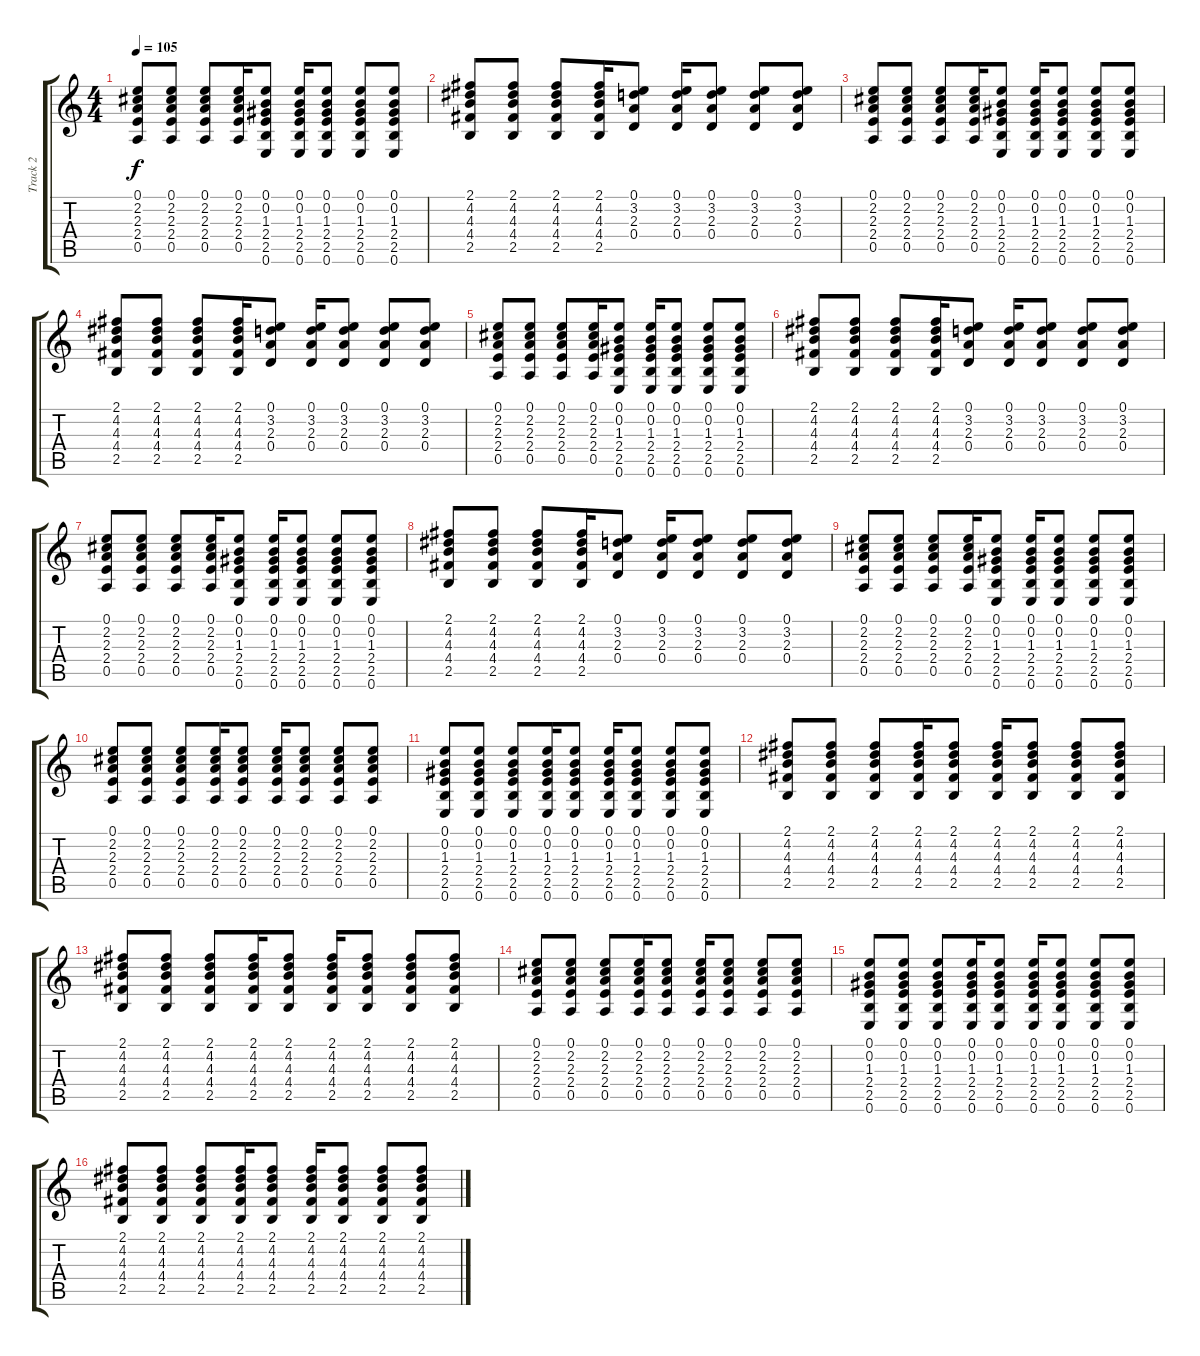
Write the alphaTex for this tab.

\track ("Track 2" "Track 2") {instrument overdrivenguitar}
\staff {score tabs}
\tuning (E4 B3 G3 D3 A2 E2) {hide}
\ts (4 4)
\tempo 105
\clef g2
\ks c
(0.1 2.2 2.3 2.4 0.5).8{dy f} (0.1 2.2 2.3 2.4 0.5).8 (0.1 2.2 2.3 2.4 0.5).8 (0.1 2.2 2.3 2.4 0.5).16 (0.1 0.2 1.3 2.4 2.5 0.6).8 (0.1 0.2 1.3 2.4 2.5 0.6).16 (0.1 0.2 1.3 2.4 2.5 0.6).8 (0.1 0.2 1.3 2.4 2.5 0.6).8 (0.1 0.2 1.3 2.4 2.5 0.6).8 |
(2.1 4.2 4.3 4.4 2.5).8 (2.1 4.2 4.3 4.4 2.5).8 (2.1 4.2 4.3 4.4 2.5).8 (2.1 4.2 4.3 4.4 2.5).16 (0.1 3.2 2.3 0.4).8 (0.1 3.2 2.3 0.4).16 (0.1 3.2 2.3 0.4).8 (0.1 3.2 2.3 0.4).8 (0.1 3.2 2.3 0.4).8 |
(0.1 2.2 2.3 2.4 0.5).8 (0.1 2.2 2.3 2.4 0.5).8 (0.1 2.2 2.3 2.4 0.5).8 (0.1 2.2 2.3 2.4 0.5).16 (0.1 0.2 1.3 2.4 2.5 0.6).8 (0.1 0.2 1.3 2.4 2.5 0.6).16 (0.1 0.2 1.3 2.4 2.5 0.6).8 (0.1 0.2 1.3 2.4 2.5 0.6).8 (0.1 0.2 1.3 2.4 2.5 0.6).8 |
(2.1 4.2 4.3 4.4 2.5).8 (2.1 4.2 4.3 4.4 2.5).8 (2.1 4.2 4.3 4.4 2.5).8 (2.1 4.2 4.3 4.4 2.5).16 (0.1 3.2 2.3 0.4).8 (0.1 3.2 2.3 0.4).16 (0.1 3.2 2.3 0.4).8 (0.1 3.2 2.3 0.4).8 (0.1 3.2 2.3 0.4).8 |
(0.1 2.2 2.3 2.4 0.5).8 (0.1 2.2 2.3 2.4 0.5).8 (0.1 2.2 2.3 2.4 0.5).8 (0.1 2.2 2.3 2.4 0.5).16 (0.1 0.2 1.3 2.4 2.5 0.6).8 (0.1 0.2 1.3 2.4 2.5 0.6).16 (0.1 0.2 1.3 2.4 2.5 0.6).8 (0.1 0.2 1.3 2.4 2.5 0.6).8 (0.1 0.2 1.3 2.4 2.5 0.6).8 |
(2.1 4.2 4.3 4.4 2.5).8 (2.1 4.2 4.3 4.4 2.5).8 (2.1 4.2 4.3 4.4 2.5).8 (2.1 4.2 4.3 4.4 2.5).16 (0.1 3.2 2.3 0.4).8 (0.1 3.2 2.3 0.4).16 (0.1 3.2 2.3 0.4).8 (0.1 3.2 2.3 0.4).8 (0.1 3.2 2.3 0.4).8 |
(0.1 2.2 2.3 2.4 0.5).8 (0.1 2.2 2.3 2.4 0.5).8 (0.1 2.2 2.3 2.4 0.5).8 (0.1 2.2 2.3 2.4 0.5).16 (0.1 0.2 1.3 2.4 2.5 0.6).8 (0.1 0.2 1.3 2.4 2.5 0.6).16 (0.1 0.2 1.3 2.4 2.5 0.6).8 (0.1 0.2 1.3 2.4 2.5 0.6).8 (0.1 0.2 1.3 2.4 2.5 0.6).8 |
(2.1 4.2 4.3 4.4 2.5).8 (2.1 4.2 4.3 4.4 2.5).8 (2.1 4.2 4.3 4.4 2.5).8 (2.1 4.2 4.3 4.4 2.5).16 (0.1 3.2 2.3 0.4).8 (0.1 3.2 2.3 0.4).16 (0.1 3.2 2.3 0.4).8 (0.1 3.2 2.3 0.4).8 (0.1 3.2 2.3 0.4).8 |
(0.1 2.2 2.3 2.4 0.5).8 (0.1 2.2 2.3 2.4 0.5).8 (0.1 2.2 2.3 2.4 0.5).8 (0.1 2.2 2.3 2.4 0.5).16 (0.1 0.2 1.3 2.4 2.5 0.6).8 (0.1 0.2 1.3 2.4 2.5 0.6).16 (0.1 0.2 1.3 2.4 2.5 0.6).8 (0.1 0.2 1.3 2.4 2.5 0.6).8 (0.1 0.2 1.3 2.4 2.5 0.6).8 |
(0.1 2.2 2.3 2.4 0.5).8 (0.1 2.2 2.3 2.4 0.5).8 (0.1 2.2 2.3 2.4 0.5).8 (0.1 2.2 2.3 2.4 0.5).16 (0.1 2.2 2.3 2.4 0.5).8 (0.1 2.2 2.3 2.4 0.5).16 (0.1 2.2 2.3 2.4 0.5).8 (0.1 2.2 2.3 2.4 0.5).8 (0.1 2.2 2.3 2.4 0.5).8 |
(0.1 0.2 1.3 2.4 2.5 0.6).8 (0.1 0.2 1.3 2.4 2.5 0.6).8 (0.1 0.2 1.3 2.4 2.5 0.6).8 (0.1 0.2 1.3 2.4 2.5 0.6).16 (0.1 0.2 1.3 2.4 2.5 0.6).8 (0.1 0.2 1.3 2.4 2.5 0.6).16 (0.1 0.2 1.3 2.4 2.5 0.6).8 (0.1 0.2 1.3 2.4 2.5 0.6).8 (0.1 0.2 1.3 2.4 2.5 0.6).8 |
(2.1 4.2 4.3 4.4 2.5).8 (2.1 4.2 4.3 4.4 2.5).8 (2.1 4.2 4.3 4.4 2.5).8 (2.1 4.2 4.3 4.4 2.5).16 (2.1 4.2 4.3 4.4 2.5).8 (2.1 4.2 4.3 4.4 2.5).16 (2.1 4.2 4.3 4.4 2.5).8 (2.1 4.2 4.3 4.4 2.5).8 (2.1 4.2 4.3 4.4 2.5).8 |
(2.1 4.2 4.3 4.4 2.5).8 (2.1 4.2 4.3 4.4 2.5).8 (2.1 4.2 4.3 4.4 2.5).8 (2.1 4.2 4.3 4.4 2.5).16 (2.1 4.2 4.3 4.4 2.5).8 (2.1 4.2 4.3 4.4 2.5).16 (2.1 4.2 4.3 4.4 2.5).8 (2.1 4.2 4.3 4.4 2.5).8 (2.1 4.2 4.3 4.4 2.5).8 |
(0.1 2.2 2.3 2.4 0.5).8 (0.1 2.2 2.3 2.4 0.5).8 (0.1 2.2 2.3 2.4 0.5).8 (0.1 2.2 2.3 2.4 0.5).16 (0.1 2.2 2.3 2.4 0.5).8 (0.1 2.2 2.3 2.4 0.5).16 (0.1 2.2 2.3 2.4 0.5).8 (0.1 2.2 2.3 2.4 0.5).8 (0.1 2.2 2.3 2.4 0.5).8 |
(0.1 0.2 1.3 2.4 2.5 0.6).8 (0.1 0.2 1.3 2.4 2.5 0.6).8 (0.1 0.2 1.3 2.4 2.5 0.6).8 (0.1 0.2 1.3 2.4 2.5 0.6).16 (0.1 0.2 1.3 2.4 2.5 0.6).8 (0.1 0.2 1.3 2.4 2.5 0.6).16 (0.1 0.2 1.3 2.4 2.5 0.6).8 (0.1 0.2 1.3 2.4 2.5 0.6).8 (0.1 0.2 1.3 2.4 2.5 0.6).8 |
(2.1 4.2 4.3 4.4 2.5).8 (2.1 4.2 4.3 4.4 2.5).8 (2.1 4.2 4.3 4.4 2.5).8 (2.1 4.2 4.3 4.4 2.5).16 (2.1 4.2 4.3 4.4 2.5).8 (2.1 4.2 4.3 4.4 2.5).16 (2.1 4.2 4.3 4.4 2.5).8 (2.1 4.2 4.3 4.4 2.5).8 (2.1 4.2 4.3 4.4 2.5).8
